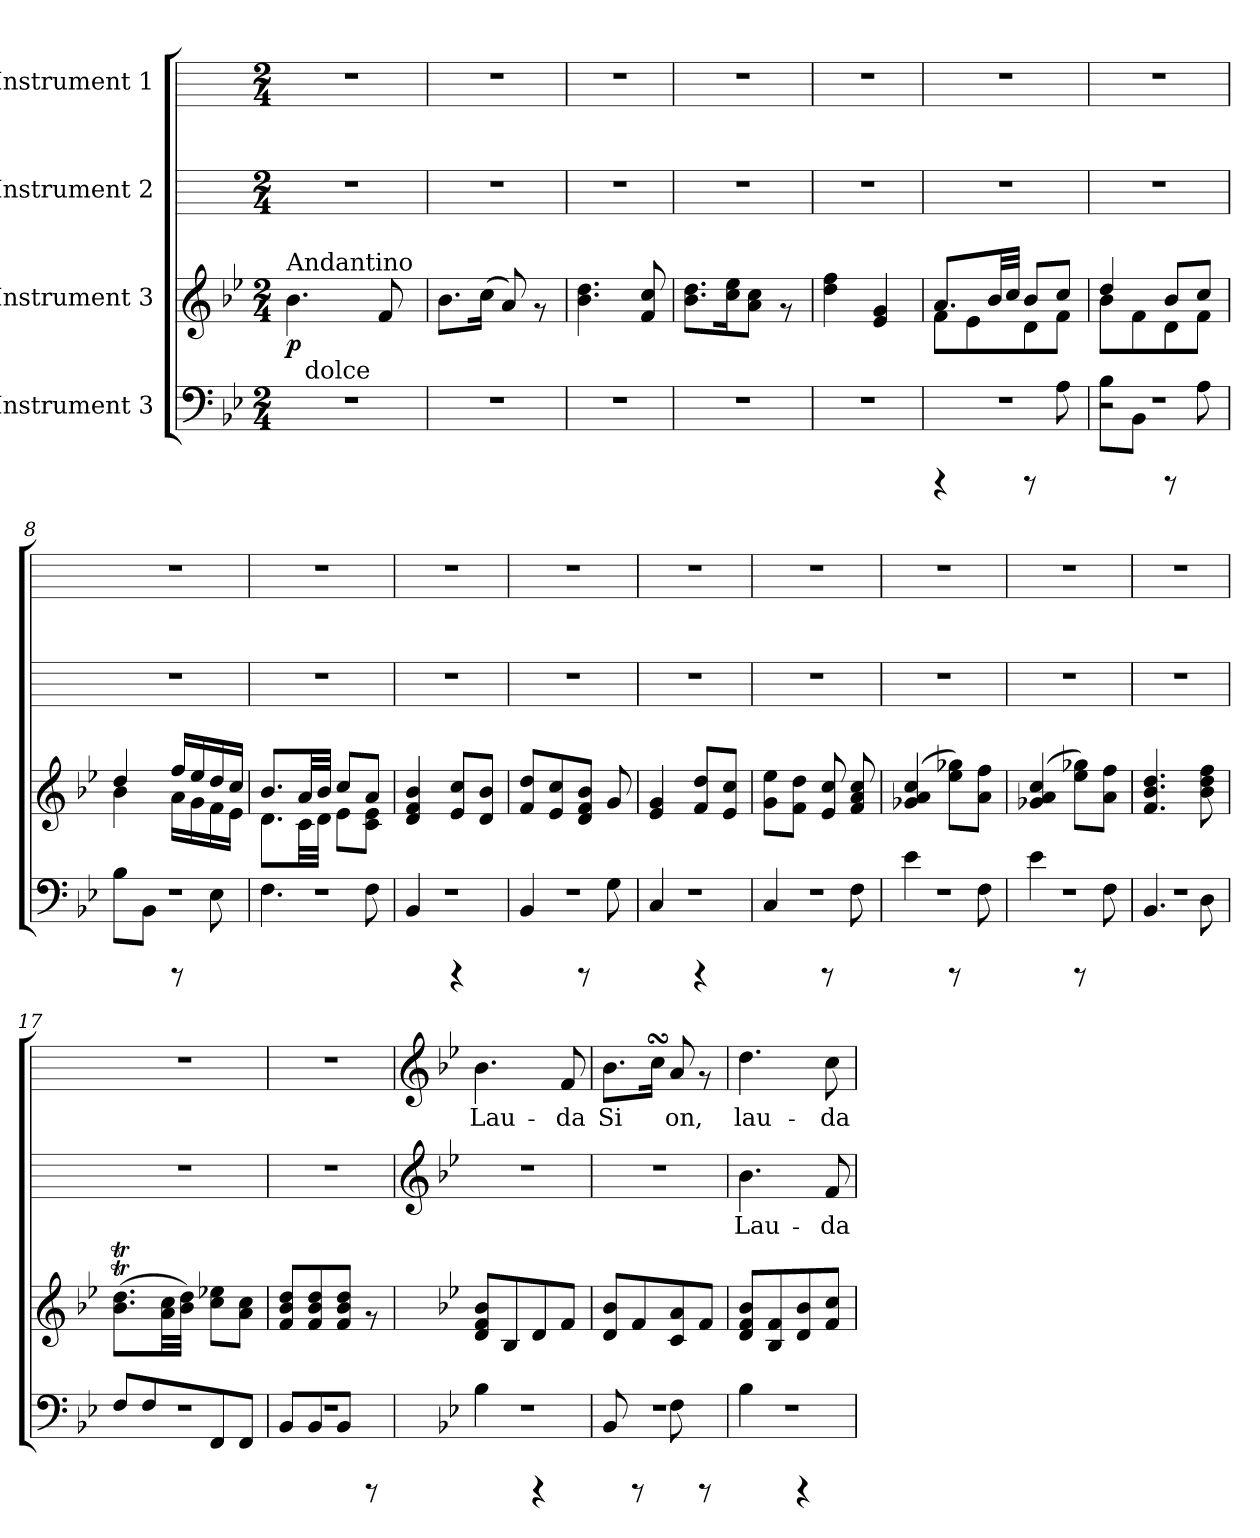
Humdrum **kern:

**kern	**dynam	**kern	**dynam	**kern	**text	**kern	**text
*part4	*part4	*part3	*part3	*part2	*part2	*part1	*part1
*staff4	*staff4	*staff3	*staff3	*staff2	*staff2	*staff1	*staff1
*I"Instrument 3	*	*I"Instrument 3	*	*I"Instrument 2	*	*I"Instrument 1	*
!!LO:PB:g=z
*stria5	*	*stria5	*	*stria5	*	*stria5	*
*clefF4	*	*clefG2	*	*	*	*	*
*k[b-e-]	*	*k[b-e-]	*	*k[]	*	*k[]	*
*B-:	*	*B-:	*	*C:	*	*C:	*
*M2/4	*	*M2/4	*	*M2/4	*	*M2/4	*
=1	=1	=1	=1	=1	=1	=1	=1
*^	*	*	*	*	*	*	*
*	*^	*	*	*	*	*	*	*
!	!	!	!	!LO:TX:a:t=Andantino	!	!	!	!	!
!	!	!	!	!	!LO:DY:b	!	!	!	!
*	*	*^	*	*	*	*	*	*	*
2r	2r	2r	32.ryy	.	4.b-\	p	2r	.	2r	.
!	!	!	!LO:TX:a:t=dolce	!	!	!	!	!	!	!
.	.	.	4ryy	.	.	.	.	.	.	.
.	.	.	8ryy	.	.	.	.	.	.	.
.	.	.	.	.	8f/	.	.	.	.	.
.	.	.	16ryy	.	.	.	.	.	.	.
.	.	.	64ryy	.	.	.	.	.	.	.
*	*	*v	*v	*	*	*	*	*	*	*
=2	=2	=2	=2	=2	=2	=2	=2	=2	=2
2r	2r	2r	.	8.b-\L	.	2r	.	2r	.
.	.	.	.	(>16cc\J	.	.	.	.	.
.	.	.	.	8a/)	.	.	.	.	.
.	.	.	.	8rf	.	.	.	.	.
=3	=3	=3	=3	=3	=3	=3	=3	=3	=3
2r	2r	2r	.	4.b-\ 4.dd\	.	2r	.	2r	.
.	.	.	.	8f/ 8cc/	.	.	.	.	.
=4	=4	=4	=4	=4	=4	=4	=4	=4	=4
2r	2r	2r	.	8.b-\ 8.dd\L	.	2r	.	2r	.
.	.	.	.	16cc\ 16ee-\	.	.	.	.	.
.	.	.	.	8a\ 8cc\J	.	.	.	.	.
.	.	.	.	8rf	.	.	.	.	.
=5	=5	=5	=5	=5	=5	=5	=5	=5	=5
2r	2r	2r	.	4dd\ 4ff\	.	2r	.	2r	.
.	.	.	.	4e-/ 4g/	.	.	.	.	.
=6	=6	=6	=6	=6	=6	=6	=6	=6	=6
*	*	*	*	*^	*	*	*	*	*
2r	4rCCC	2r	.	8.a/L	8f\L	.	2r	.	2r	.
.	.	.	.	.	8e-\	.	.	.	.	.
.	.	.	.	32b-/	.	.	.	.	.	.
.	.	.	.	32cc/J	.	.	.	.	.	.
.	8rCCC	.	.	8b-/L	8d\	.	.	.	.	.
.	8A\	.	.	8cc/J	8f\J	.	.	.	.	.
!!LO:LB:g=z
=7	=7	=7	=7	=7	=7	=7	=7	=7	=7	=7
!	!	!	!LO:HP:b	!	!	!	!	!	!	!
2r	8B-\L	2r	<	4dd/	8b-\L	.	2r	.	2r	.
.	8BB-\J	.	.	.	8f\	.	.	.	.	.
.	8rCCC	.	.	8b-/L	8d\	.	.	.	.	.
.	8A\	.	.	8cc/J	8f\J	.	.	.	.	.
*v	*v	*v	*	*	*	*	*	*	*	*
*	*	*v	*v	*	*	*	*	*
.	[	.	.	.	.	.	.
=8	=8	=8	=8	=8	=8	=8	=8
*^	*	*^	*	*	*	*	*
*	*^	*	*	*	*	*	*	*	*
2r	8B-\L	2r	.	4dd/	4b-\	.	2r	.	2r	.
.	8BB-\J	.	.	.	.	.	.	.	.	.
.	8rCCC	.	.	16ff/L	16a\L	.	.	.	.	.
.	.	.	.	16ee-/	16g\	.	.	.	.	.
.	8E-\	.	.	16dd/	16f\	.	.	.	.	.
.	.	.	.	16cc/J	16e-\J	.	.	.	.	.
=9	=9	=9	=9	=9	=9	=9	=9	=9	=9	=9
2r	4.F\	2r	.	8.b-/L	8.d\L	.	2r	.	2r	.
.	.	.	.	32a/	32c\	.	.	.	.	.
.	.	.	.	32b-/J	32d\J	.	.	.	.	.
.	.	.	.	8cc/L	8e-\L	.	.	.	.	.
.	8F\	.	.	8a/J	8c\ 8e-\J	.	.	.	.	.
*	*	*	*	*v	*v	*	*	*	*	*
=10	=10	=10	=10	=10	=10	=10	=10	=10	=10
2r	4BB-/	2r	.	4f/ 4d/ 4b-/	.	2r	.	2r	.
.	4rCCC	.	.	8e-/ 8cc/L	.	.	.	.	.
.	.	.	.	8b-/ 8d/J	.	.	.	.	.
=11	=11	=11	=11	=11	=11	=11	=11	=11	=11
2r	4BB-/	2r	.	8f/ 8dd/L	.	2r	.	2r	.
.	.	.	.	8e-/ 8cc/	.	.	.	.	.
.	8rCCC	.	.	8f/ 8d/ 8b-/J	.	.	.	.	.
.	8G\	.	.	8g/	.	.	.	.	.
=12	=12	=12	=12	=12	=12	=12	=12	=12	=12
2r	4C/	2r	.	4e-/ 4g/	.	2r	.	2r	.
.	4rCCC	.	.	8f/ 8dd/L	.	.	.	.	.
.	.	.	.	8e-/ 8cc/J	.	.	.	.	.
!!LO:LB:g=z
=13	=13	=13	=13	=13	=13	=13	=13	=13	=13
2r	4C/	2r	.	8ee-\ 8g\L	.	2r	.	2r	.
.	.	.	.	8f\ 8dd\J	.	.	.	.	.
.	8rCCC	.	.	8e-/ 8cc/	.	.	.	.	.
.	8F\	.	.	8cc/ 8a/ 8f/	.	.	.	.	.
=14	=14	=14	=14	=14	=14	=14	=14	=14	=14
2r	4e-\	2r	.	(>4cc/ 4g-X/ 4a/	.	2r	.	2r	.
.	8rCCC	.	.	8ee-\ 8gg-X\L)	.	.	.	.	.
.	8F\	.	.	8ff\ 8a\J	.	.	.	.	.
=15	=15	=15	=15	=15	=15	=15	=15	=15	=15
2r	4e-\	2r	.	(>4cc/ 4g-X/ 4a/	.	2r	.	2r	.
.	8rCCC	.	.	8ee-\ 8gg-X\L)	.	.	.	.	.
.	8F\	.	.	8ff\ 8a\J	.	.	.	.	.
=16	=16	=16	=16	=16	=16	=16	=16	=16	=16
2r	4.BB-/	2r	.	4.b-/ 4.f/ 4.dd/	.	2r	.	2r	.
.	8D\	.	.	8dd\ 8b-\ 8ff\	.	.	.	.	.
=17	=17	=17	=17	=17	=17	=17	=17	=17	=17
2r	8F/L	2r	.	(>8.b-\T 8.dd\TL	.	2r	.	2r	.
.	8F/	.	.	.	.	.	.	.	.
.	.	.	.	32cc\ 32a\	.	.	.	.	.
.	.	.	.	32b-\ 32dd\J)	.	.	.	.	.
.	8FF/	.	.	8cc\ 8ee-\L	.	.	.	.	.
.	8FF/J	.	.	8cc\ 8a\J	.	.	.	.	.
=18	=18	=18	=18	=18	=18	=18	=18	=18	=18
2r	8BB-/L	2r	.	8b-/ 8f/ 8dd/L	.	2r	.	2r	.
.	8BB-/	.	.	8b-/ 8f/ 8dd/	.	.	.	.	.
.	8BB-/J	.	.	8dd/ 8b-/ 8f/J	.	.	.	.	.
.	8rCCC	.	.	8rf	.	.	.	.	.
!!LO:LB:g=z
=19	=19	=19	=19	=19	=19	=19	=19	=19	=19
*	*	*	*	*	*	*clefG2	*	*clefG2	*
*	*	*	*	*	*	*k[b-e-]	*	*k[b-e-]	*
*	*	*	*	*	*	*B-:	*	*B-:	*
!	!	!	!	!	!	!	!	!	!LO:LY:b:cj
2r	4B-\	2r	.	8f/ 8d/ 8b-/L	.	2r	.	4.b-\	Lau-
.	.	.	.	8B-/	.	.	.	.	.
.	4rCCC	.	.	8d/	.	.	.	.	.
!	!	!	!	!	!	!	!	!	!LO:LY:b:cj
.	.	.	.	8f/J	.	.	.	8f/	-da
=20	=20	=20	=20	=20	=20	=20	=20	=20	=20
!	!	!	!	!	!	!	!	!	!LO:LY:b:cj
2r	8BB-/	2r	.	8d/ 8b-/L	.	2r	.	8.b-\L	Si-
.	8rCCC	.	.	8f/	.	.	.	.	.
!	!	!	!	!	!	!	!	!	!LO:LY:b:cj
.	.	.	.	.	.	.	.	16ccsSSS\J	--
!	!	!	!	!	!	!	!	!	!LO:LY:b:cj
.	8F\	.	.	8c/ 8a/	.	.	.	8a/	-on,
.	8rCCC	.	.	8f/J	.	.	.	8rf	.
=21	=21	=21	=21	=21	=21	=21	=21	=21	=21
!	!	!	!	!	!	!	!LO:LY:b:cj	!	!LO:LY:b:cj
2r	4B-\	2r	.	8f/ 8d/ 8b-/L	.	4.b-\	Lau-	4.dd\	lau-
.	.	.	.	8B-/ 8f/	.	.	.	.	.
.	4rCCC	.	.	8d/ 8b-/	.	.	.	.	.
!	!	!	!	!	!	!	!LO:LY:b:cj	!	!LO:LY:b:cj
.	.	.	.	8cc/ 8f/J	.	8f/	-da	8cc\	-da
*v	*v	*v	*	*	*	*	*	*	*
=	=	=	=	=	=	=	=
*-	*-	*-	*-	*-	*-	*-	*-
